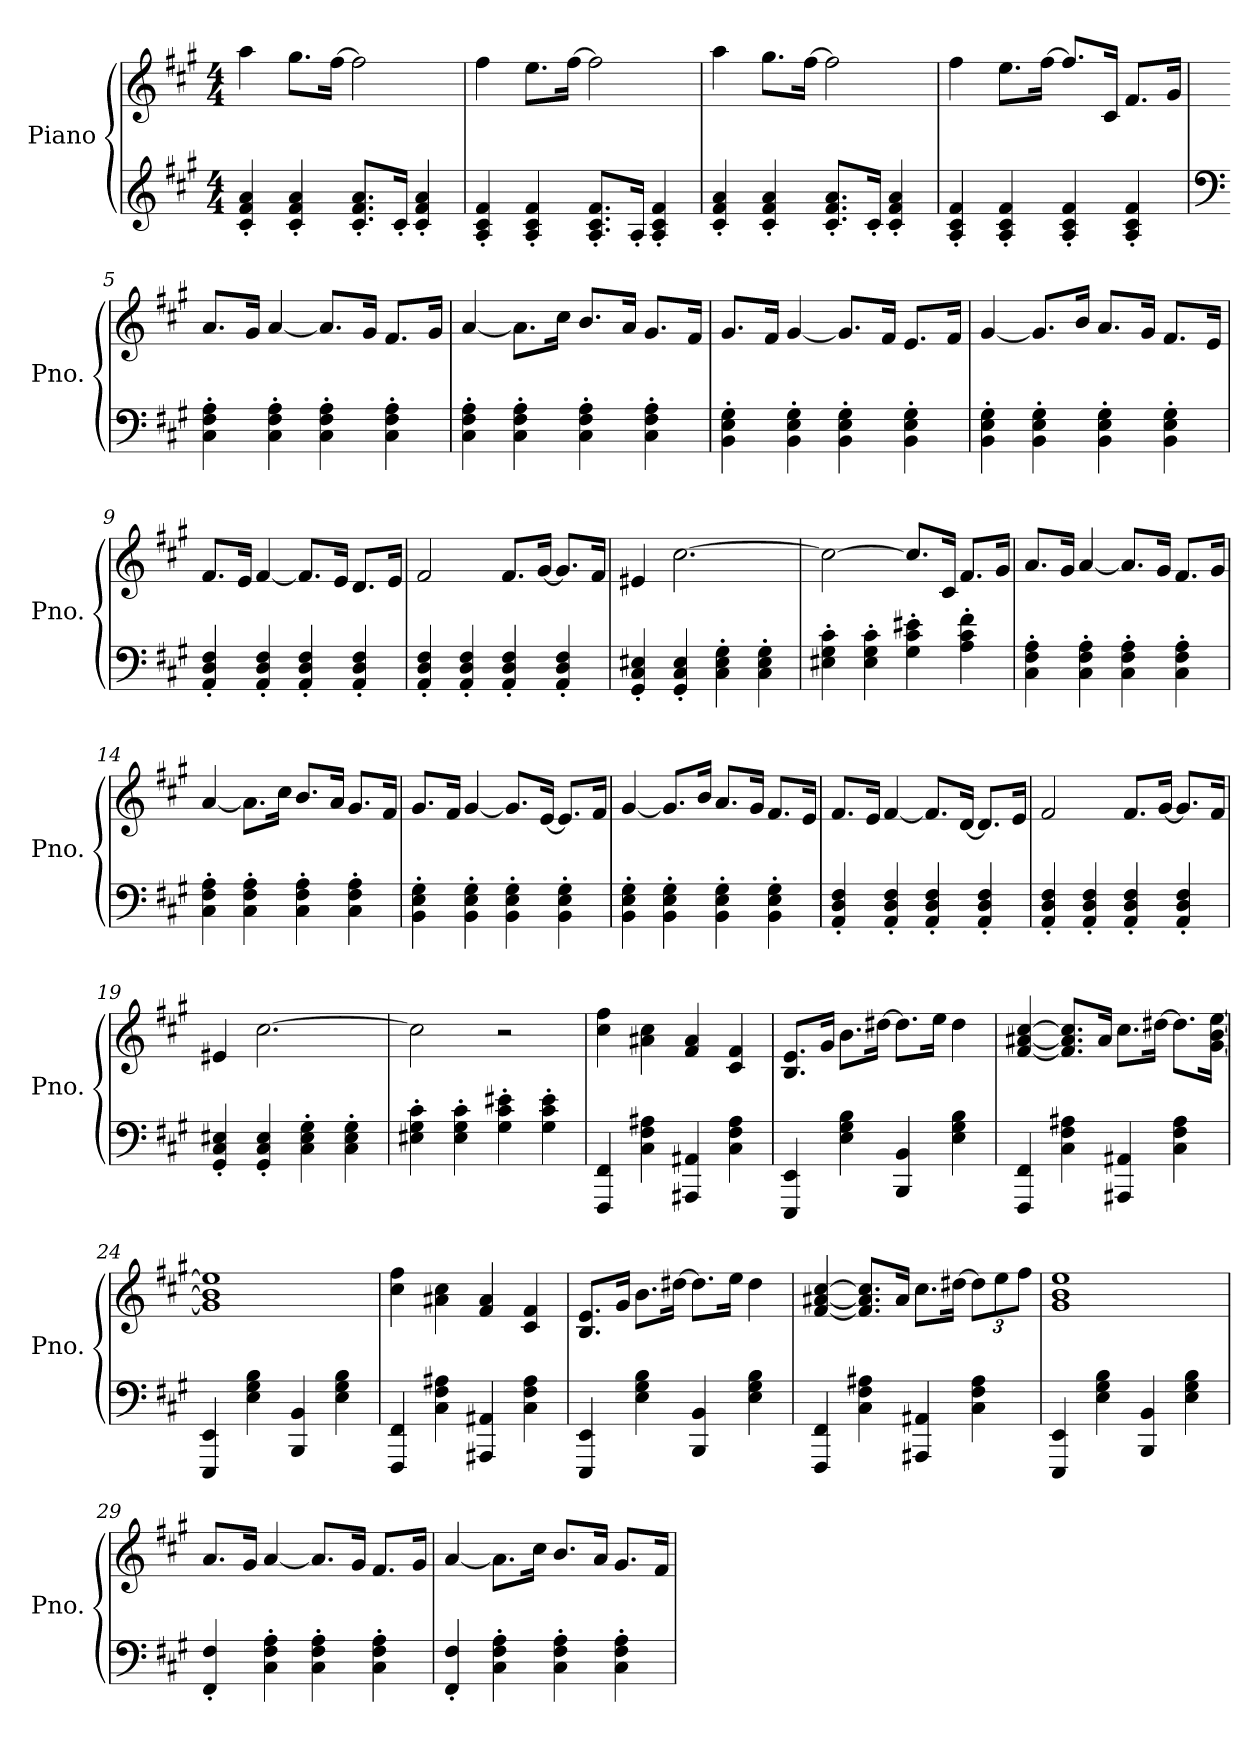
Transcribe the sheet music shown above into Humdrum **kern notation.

**kern	**kern
*part1	*part1
*staff2	*staff1
*I"Piano	*
*I'Pno.	*
*clefG2	*clefG2
*k[f#c#g#]	*k[f#c#g#]
*M4/4	*M4/4
*MM120	*MM120
=1	=1
4c#/' 4f#/' 4a/'	4aa\
4c#/' 4f#/' 4a/'	8.gg#\L
.	[16ff#\Jk
8.c#/' 8.f#/' 8.a/'L	2ff#\]
16c#'/Jk	.
4c#/' 4f#/' 4a/'	.
=2	=2
4A/' 4c#/' 4f#/'	4ff#\
4A/' 4c#/' 4f#/'	8.ee\L
.	[16ff#\Jk
8.A/' 8.c#/' 8.f#/'L	2ff#\]
16A'/Jk	.
4A/' 4c#/' 4f#/'	.
=3	=3
4c#/' 4f#/' 4a/'	4aa\
4c#/' 4f#/' 4a/'	8.gg#\L
.	[16ff#\Jk
8.c#/' 8.f#/' 8.a/'L	2ff#\]
16c#'/Jk	.
4c#/' 4f#/' 4a/'	.
=4	=4
4A/' 4c#/' 4f#/'	4ff#\
4A/' 4c#/' 4f#/'	8.ee\L
.	[16ff#\Jk
4A/' 4c#/' 4f#/'	8.ff#/L]
.	16c#/Jk
4A/' 4c#/' 4f#/'	8.f#/L
.	16g#/Jk
!!LO:LB:g=z
=5	=5
*clefF4	*
4C#\' 4F#\' 4A\'	8.a/L
.	16g#/Jk
4C#\' 4F#\' 4A\'	[4a/
4C#\' 4F#\' 4A\'	8.a/L]
.	16g#/Jk
4C#\' 4F#\' 4A\'	8.f#/L
.	16g#/Jk
=6	=6
4C#\' 4F#\' 4A\'	[4a/
4C#\' 4F#\' 4A\'	8.a\L]
.	16cc#\Jk
4C#\' 4F#\' 4A\'	8.b/L
.	16a/Jk
4C#\' 4F#\' 4A\'	8.g#/L
.	16f#/Jk
=7	=7
4BB\' 4E\' 4G#\'	8.g#/L
.	16f#/Jk
4BB\' 4E\' 4G#\'	[4g#/
4BB\' 4E\' 4G#\'	8.g#/L]
.	16f#/Jk
4BB\' 4E\' 4G#\'	8.e/L
.	16f#/Jk
=8	=8
4BB\' 4E\' 4G#\'	[4g#/
4BB\' 4E\' 4G#\'	8.g#/L]
.	16b/Jk
4BB\' 4E\' 4G#\'	8.a/L
.	16g#/Jk
4BB\' 4E\' 4G#\'	8.f#/L
.	16e/Jk
!!LO:LB:g=z
=9	=9
4AA/' 4D/' 4F#/'	8.f#/L
.	16e/Jk
4AA/' 4D/' 4F#/'	[4f#/
4AA/' 4D/' 4F#/'	8.f#/L]
.	16e/Jk
4AA/' 4D/' 4F#/'	8.d/L
.	16e/Jk
=10	=10
4AA/' 4D/' 4F#/'	2f#/
4AA/' 4D/' 4F#/'	.
4AA/' 4D/' 4F#/'	8.f#/L
.	[16g#/Jk
4AA/' 4D/' 4F#/'	8.g#/L]
.	16f#/Jk
=11	=11
4GG#/' 4C#/' 4E#X/'	4e#X/
4GG#/' 4C#/' 4E#/'	[2.cc#\
4C#\' 4E#\' 4G#\'	.
4C#\' 4E#\' 4G#\'	.
=12	=12
4E#X\' 4G#\' 4c#\'	2cc#\_
4E#\' 4G#\' 4c#\'	.
4G#\' 4c#\' 4e#X\'	8.cc#/L]
.	16c#/Jk
4A\' 4c#\' 4f#\'	8.f#/L
.	16g#/Jk
=13	=13
4C#\' 4F#\' 4A\'	8.a/L
.	16g#/Jk
4C#\' 4F#\' 4A\'	[4a/
4C#\' 4F#\' 4A\'	8.a/L]
.	16g#/Jk
4C#\' 4F#\' 4A\'	8.f#/L
.	16g#/Jk
!!LO:LB:g=z
=14	=14
4C#\' 4F#\' 4A\'	[4a/
4C#\' 4F#\' 4A\'	8.a\L]
.	16cc#\Jk
4C#\' 4F#\' 4A\'	8.b/L
.	16a/Jk
4C#\' 4F#\' 4A\'	8.g#/L
.	16f#/Jk
=15	=15
4BB\' 4E\' 4G#\'	8.g#/L
.	16f#/Jk
4BB\' 4E\' 4G#\'	[4g#/
4BB\' 4E\' 4G#\'	8.g#/L]
.	[16e/Jk
4BB\' 4E\' 4G#\'	8.e/L]
.	16f#/Jk
=16	=16
4BB\' 4E\' 4G#\'	[4g#/
4BB\' 4E\' 4G#\'	8.g#/L]
.	16b/Jk
4BB\' 4E\' 4G#\'	8.a/L
.	16g#/Jk
4BB\' 4E\' 4G#\'	8.f#/L
.	16e/Jk
=17	=17
4AA/' 4D/' 4F#/'	8.f#/L
.	16e/Jk
4AA/' 4D/' 4F#/'	[4f#/
4AA/' 4D/' 4F#/'	8.f#/L]
.	[16d/Jk
4AA/' 4D/' 4F#/'	8.d/L]
.	16e/Jk
!!LO:LB:g=z
=18	=18
4AA/' 4D/' 4F#/'	2f#/
4AA/' 4D/' 4F#/'	.
4AA/' 4D/' 4F#/'	8.f#/L
.	[16g#/Jk
4AA/' 4D/' 4F#/'	8.g#/L]
.	16f#/Jk
=19	=19
4GG#/' 4C#/' 4E#X/'	4e#X/
4GG#/' 4C#/' 4E#/'	[2.cc#\
4C#\' 4E#\' 4G#\'	.
4C#\' 4E#\' 4G#\'	.
=20	=20
4E#X\' 4G#\' 4c#\'	2cc#\]
4E#\' 4G#\' 4c#\'	.
4G#\' 4c#\' 4e#X\'	2r
4G#\' 4c#\' 4e#\'	.
=21	=21
4FFF#/ 4FF#/	4cc#\ 4ff#\
4C#\ 4F#\ 4A#X\	4a#X\ 4cc#\
4AAA#X/ 4AA#X/	4f#/ 4a#/
4C#\ 4F#\ 4A#\	4c#/ 4f#/
=22	=22
4EEE/ 4EE/	8.B/ 8.e/L
.	16g#/Jk
4E\ 4G#\ 4B\	8.b\L
.	[16dd#X\Jk
4BBB/ 4BB/	8.dd#\L]
.	16ee\Jk
4E\ 4G#\ 4B\	4dd#\
!!LO:PB:g=z
=23	=23
4FFF#/ 4FF#/	[4f#/ [4a#X/ [4cc#/
4C#\ 4F#\ 4A#X\	8.f#/] 8.a#/] 8.cc#/]L
.	16a#/Jk
4AAA#X/ 4AA#X/	8.cc#\L
.	[16dd#X\Jk
4C#\ 4F#\ 4A#\	8.dd#\L]
.	[16g#\ [16b\ [16ee\Jk
=24	=24
4EEE/ 4EE/	1g#] 1b] 1ee]
4E\ 4G#\ 4B\	.
4BBB/ 4BB/	.
4E\ 4G#\ 4B\	.
=25	=25
4FFF#/ 4FF#/	4cc#\ 4ff#\
4C#\ 4F#\ 4A#X\	4a#X\ 4cc#\
4AAA#X/ 4AA#X/	4f#/ 4a#/
4C#\ 4F#\ 4A#\	4c#/ 4f#/
=26	=26
4EEE/ 4EE/	8.B/ 8.e/L
.	16g#/Jk
4E\ 4G#\ 4B\	8.b\L
.	[16dd#X\Jk
4BBB/ 4BB/	8.dd#\L]
.	16ee\Jk
4E\ 4G#\ 4B\	4dd#\
!!LO:LB:g=z
=27	=27
4FFF#/ 4FF#/	[4f#/ [4a#X/ [4cc#/
4C#\ 4F#\ 4A#X\	8.f#/] 8.a#/] 8.cc#/]L
.	16a#/Jk
4AAA#X/ 4AA#X/	8.cc#\L
.	[16dd#X\Jk
*	*Xbrackettup
4C#\ 4F#\ 4A#\	12dd#\L]
.	12ee\
.	12ff#\J
=28	=28
4EEE/ 4EE/	1g# 1b 1ee
4E\ 4G#\ 4B\	.
4BBB/ 4BB/	.
4E\ 4G#\ 4B\	.
=29	=29
4FF#/' 4F#/'	8.a/L
.	16g#/Jk
4C#\' 4F#\' 4A\'	[4a/
4C#\' 4F#\' 4A\'	8.a/L]
.	16g#/Jk
4C#\' 4F#\' 4A\'	8.f#/L
.	16g#/Jk
=30	=30
4FF#/' 4F#/'	[4a/
4C#\' 4F#\' 4A\'	8.a\L]
.	16cc#\Jk
4C#\' 4F#\' 4A\'	8.b/L
.	16a/Jk
4C#\' 4F#\' 4A\'	8.g#/L
.	16f#/Jk
=	=
*-	*-
